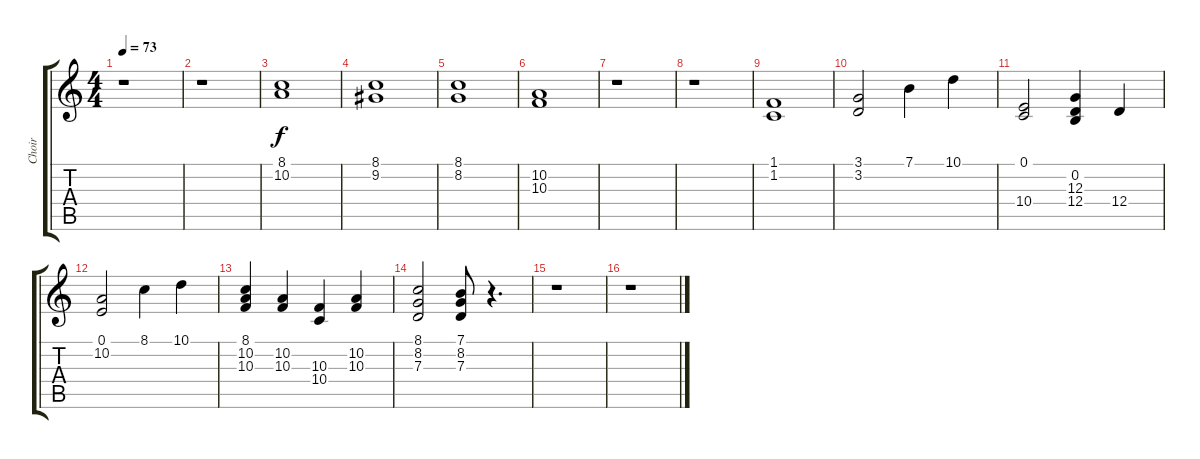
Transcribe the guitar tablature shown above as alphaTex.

\track ("Choir" "Choir") {instrument choiraahs}
\staff {score tabs}
\tuning (E4 B3 G3 D3 A2 E2) {hide}
\ts (4 4)
\tempo 73
\clef g2
\ks c
r.1{dy f} |
r.1 |
(8.1 10.2).1 |
(8.1 9.2).1 |
(8.1 8.2).1 |
(10.2 10.3).1 |
r.1 |
r.1 |
(1.1 1.2).1 |
(3.1 3.2).2 7.1.4 10.1.4 |
(0.1 10.4).2 (0.2 12.3 12.4).4 12.4.4 |
(0.1 10.2).2 8.1.4 10.1.4 |
(8.1 10.2 10.3).4 (10.2 10.3).4 (10.3 10.4).4 (10.2 10.3).4 |
(8.1 8.2 7.3).2 (7.1 8.2 7.3).8 r.4{d} |
r.1 |
r.1
